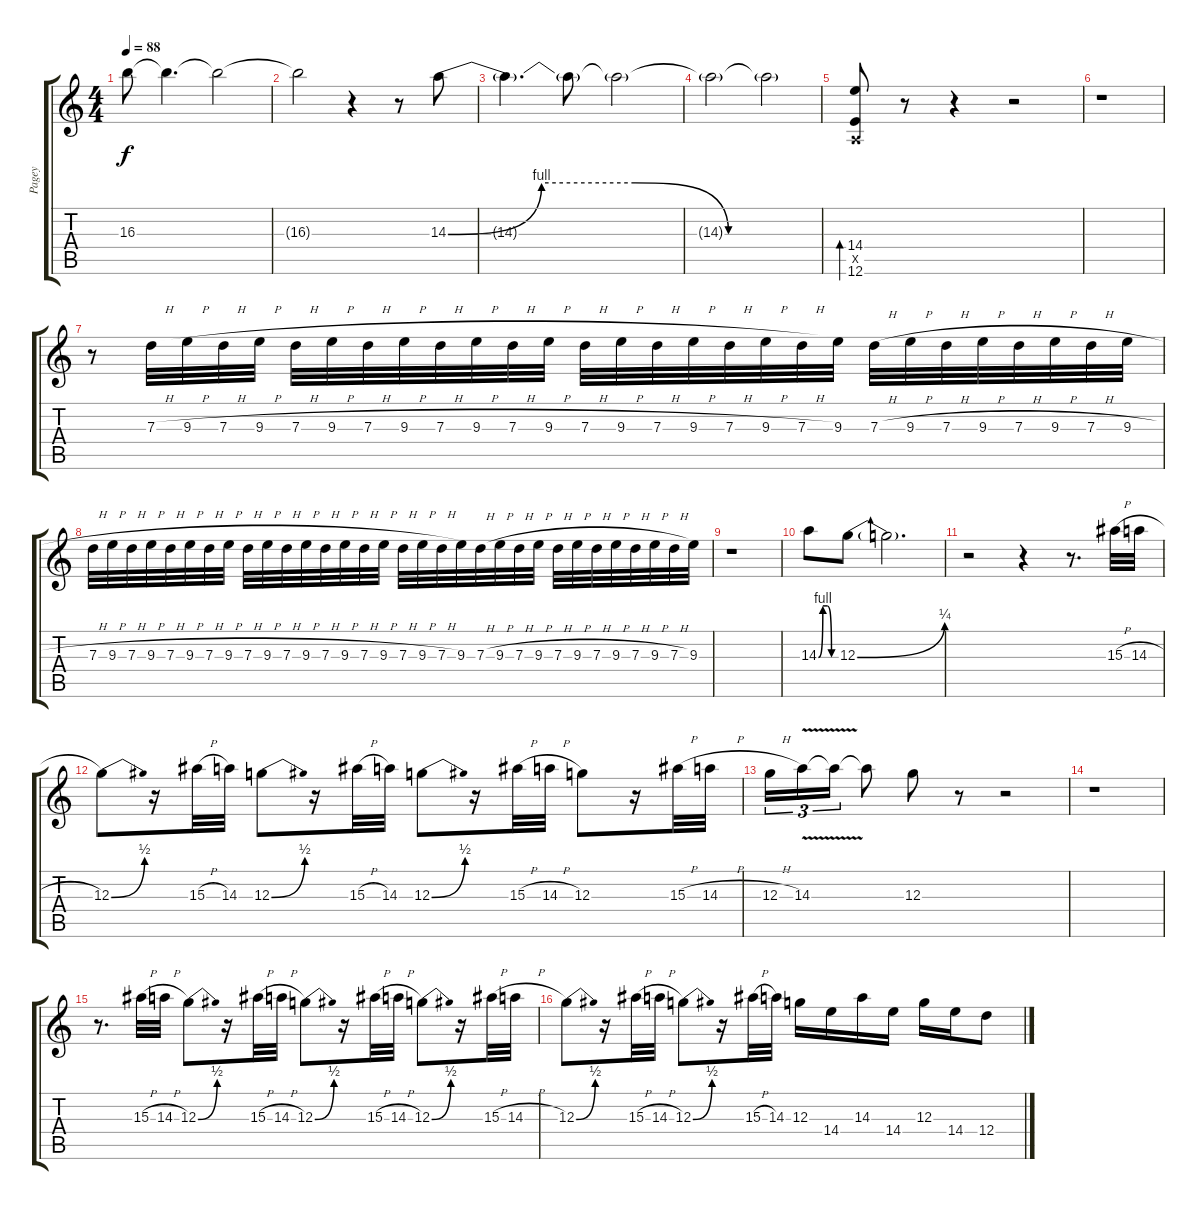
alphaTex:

\track ("Pagey" "Pagey") {instrument distortionguitar}
\staff {score tabs}
\tuning (E4 B3 G3 D3 A2 E2) {hide}
\ts (4 4)
\tempo 88
\clef g2
\ks c
16.3{t}.8{dy f} 16.3{t}.4{d} 16.3{t}.2 |
16.3{t}.2 r.4 r.8 14.3{be (custom 0 0 15 4 30 4 45 0 60 0)}.8 |
14.3{t}.4{d} 14.3{t}.8 14.3{t}.2 |
14.3{t}.2 14.3{t}.2 |
(14.4 0.5{x} 12.6).8{bd 60} r.8 r.4 r.2 |
r.1 |
r.8 7.3{h}.32 9.3{h}.32 7.3{h}.32 9.3{h}.32 7.3{h}.32 9.3{h}.32 7.3{h}.32 9.3{h}.32 7.3{h}.32 9.3{h}.32 7.3{h}.32 9.3{h}.32 7.3{h}.32 9.3{h}.32 7.3{h}.32 9.3{h}.32 7.3{h}.32 9.3{h}.32 7.3{h}.32 9.3.32 7.3{h}.32 9.3{h}.32 7.3{h}.32 9.3{h}.32 7.3{h}.32 9.3{h}.32 7.3{h}.32 9.3{h}.32 |
7.3{h}.32 9.3{h}.32 7.3{h}.32 9.3{h}.32 7.3{h}.32 9.3{h}.32 7.3{h}.32 9.3{h}.32 7.3{h}.32 9.3{h}.32 7.3{h}.32 9.3{h}.32 7.3{h}.32 9.3{h}.32 7.3{h}.32 9.3{h}.32 7.3{h}.32 9.3{h}.32 7.3{h}.32 9.3.32 7.3{h}.32 9.3{h}.32 7.3{h}.32 9.3{h}.32 7.3{h}.32 9.3{h}.32 7.3{h}.32 9.3{h}.32 7.3{h}.32 9.3{h}.32 7.3{h}.32 9.3.32 |
r.1 |
14.3{be (custom 0 0 15 4 30 4 45 0 60 0)}.8 12.3{be (bend 0 0 60 1)}.8 12.3{t}.2{d} |
r.2 r.4 r.8{d} 15.3{h}.32 14.3{h}.32 |
12.3{be (bend 0 0 60 2)}.8 r.16 15.3{h}.32 14.3.32 12.3{be (bend 0 0 60 2)}.8 r.16 15.3{h}.32 14.3.32 12.3{be (bend 0 0 60 2)}.8 r.16 15.3{h}.32 14.3{h}.32 12.3.8 r.16 15.3{h}.32 14.3{h}.32 |
12.3{h}.16{tu (3 2)} 14.3{v}.16{tu (3 2)} 14.3{t}.16{tu (3 2)} 14.3{t}.8 12.3.8 r.8 r.2 |
r.1 |
r.8{d} 15.3{h}.32 14.3{h}.32 12.3{be (bend 0 0 60 2)}.8 r.16 15.3{h}.32 14.3{h}.32 12.3{be (bend 0 0 60 2)}.8 r.16 15.3{h}.32 14.3{h}.32 12.3{be (bend 0 0 60 2)}.8 r.16 15.3{h}.32 14.3{h}.32 |
12.3{be (bend 0 0 60 2)}.8 r.16 15.3{h}.32 14.3{h}.32 12.3{be (bend 0 0 60 2)}.8 r.16 15.3{h}.32 14.3.32 12.3.16 14.4.16 14.3.16 14.4.16 12.3.16 14.4.16 12.4.8
